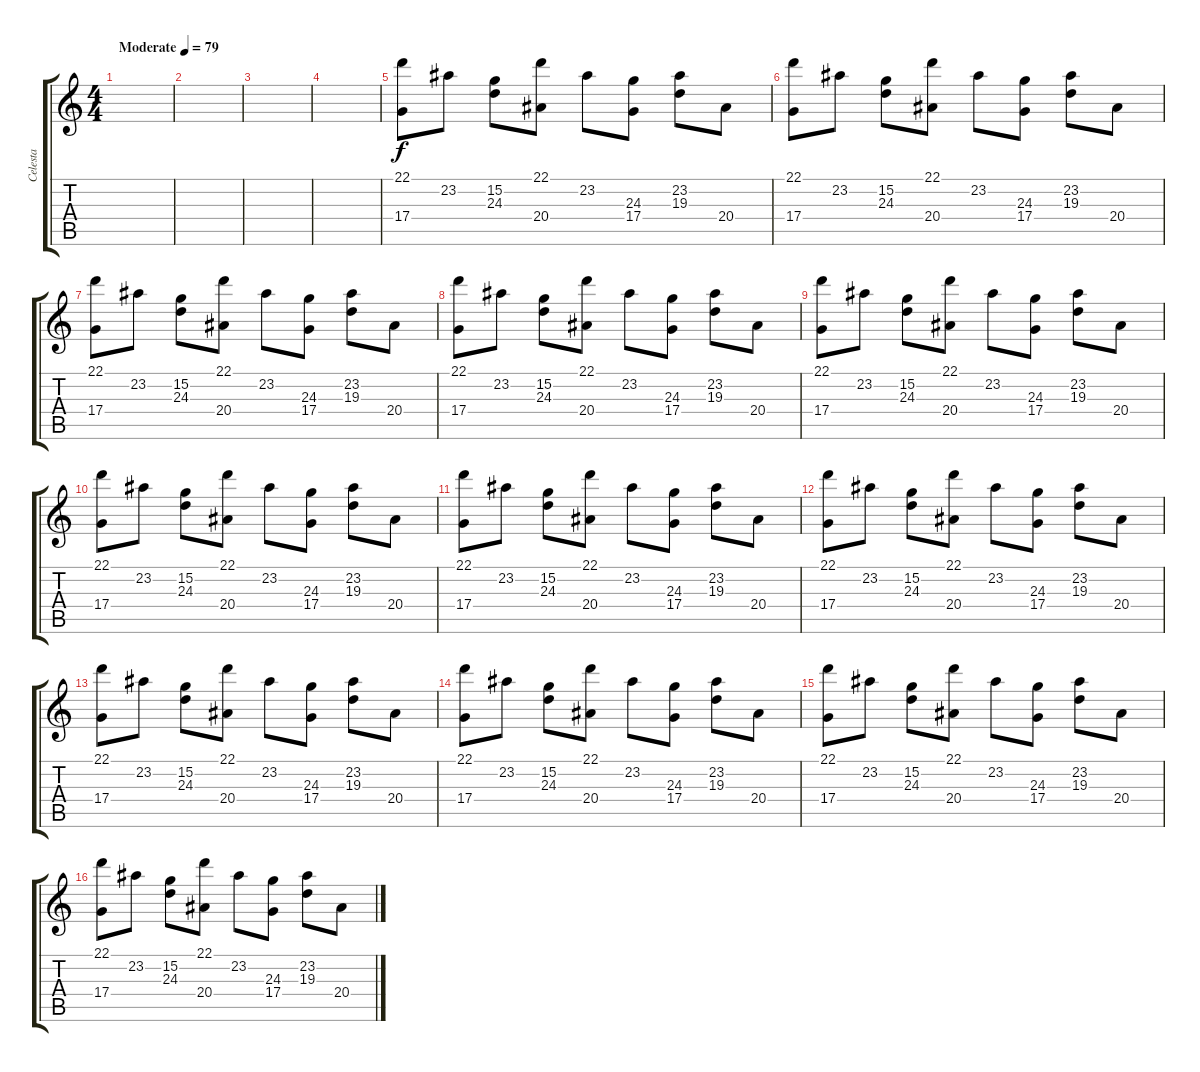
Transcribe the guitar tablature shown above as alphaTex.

\track ("Celesta" "Celesta") {instrument celesta}
\staff {score tabs}
\tuning (E4 B3 G3 D3 A2 E2) {hide}
\ts (4 4)
\tempo (79 "Moderate")
\clef g2
\ks c
|
|
|
|
(22.1 17.4).8 23.2.8 (15.2 24.3).8 (22.1 20.4).8 23.2.8 (24.3 17.4).8 (23.2 19.3).8 20.4.8 |
(22.1 17.4).8 23.2.8 (15.2 24.3).8 (22.1 20.4).8 23.2.8 (24.3 17.4).8 (23.2 19.3).8 20.4.8 |
(22.1 17.4).8 23.2.8 (15.2 24.3).8 (22.1 20.4).8 23.2.8 (24.3 17.4).8 (23.2 19.3).8 20.4.8 |
(22.1 17.4).8 23.2.8 (15.2 24.3).8 (22.1 20.4).8 23.2.8 (24.3 17.4).8 (23.2 19.3).8 20.4.8 |
(22.1 17.4).8 23.2.8 (15.2 24.3).8 (22.1 20.4).8 23.2.8 (24.3 17.4).8 (23.2 19.3).8 20.4.8 |
(22.1 17.4).8 23.2.8 (15.2 24.3).8 (22.1 20.4).8 23.2.8 (24.3 17.4).8 (23.2 19.3).8 20.4.8 |
(22.1 17.4).8 23.2.8 (15.2 24.3).8 (22.1 20.4).8 23.2.8 (24.3 17.4).8 (23.2 19.3).8 20.4.8 |
(22.1 17.4).8 23.2.8 (15.2 24.3).8 (22.1 20.4).8 23.2.8 (24.3 17.4).8 (23.2 19.3).8 20.4.8 |
(22.1 17.4).8 23.2.8 (15.2 24.3).8 (22.1 20.4).8 23.2.8 (24.3 17.4).8 (23.2 19.3).8 20.4.8 |
(22.1 17.4).8 23.2.8 (15.2 24.3).8 (22.1 20.4).8 23.2.8 (24.3 17.4).8 (23.2 19.3).8 20.4.8 |
(22.1 17.4).8 23.2.8 (15.2 24.3).8 (22.1 20.4).8 23.2.8 (24.3 17.4).8 (23.2 19.3).8 20.4.8 |
(22.1 17.4).8 23.2.8 (15.2 24.3).8 (22.1 20.4).8 23.2.8 (24.3 17.4).8 (23.2 19.3).8 20.4.8
